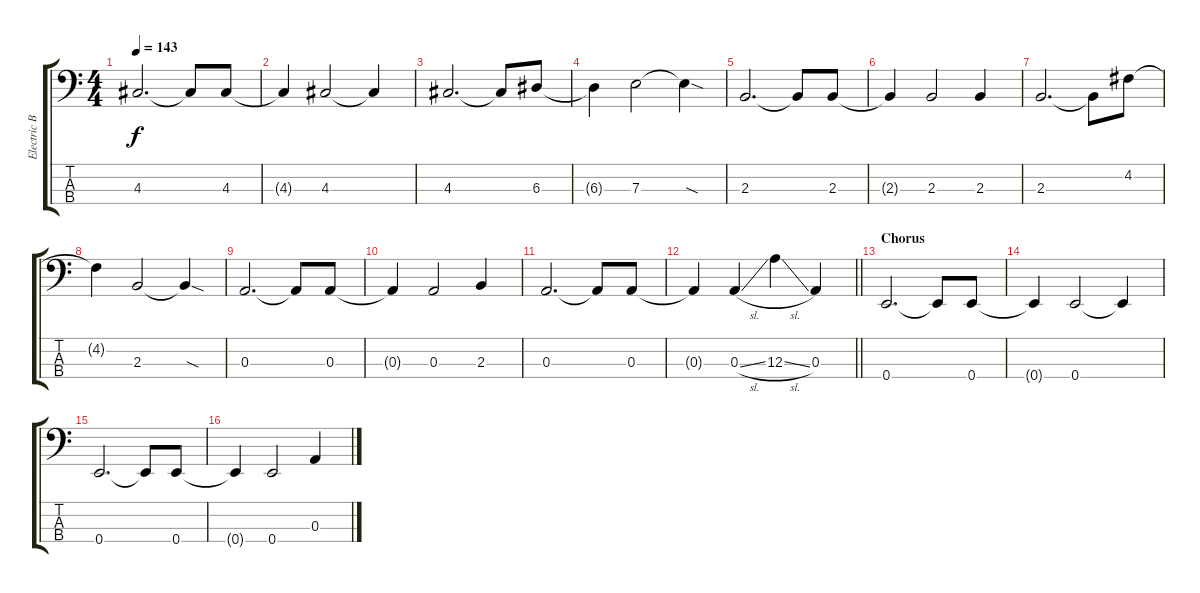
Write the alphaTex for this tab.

\track ("Electric Bass" "Electric B") {instrument electricbassfinger}
\staff {score tabs}
\tuning (G2 D2 A1 E1) {hide}
\ts (4 4)
\tempo 143
\clef f4
\ks c
4.3.2{d dy f} 4.3{t}.8 4.3.8 |
4.3{t}.4 4.3.2 4.3{t}.4 |
4.3.2{d} 4.3{t}.8 6.3.8 |
6.3{t}.4 7.3.2 7.3{sod t}.4 |
2.3.2{d} 2.3{t}.8 2.3.8 |
2.3{t}.4 2.3.2 2.3.4 |
2.3.2{d} 2.3{t}.8 4.2.8 |
4.2{t}.4 2.3.2 2.3{sod t}.4 |
0.3.2{d} 0.3{t}.8 0.3.8 |
0.3{t}.4 0.3.2 2.3.4 |
0.3.2{d} 0.3{t}.8 0.3.8 |
\barLineRight lightlight
0.3{t}.4 0.3{sl}.4 12.3{sl}.4 0.3.4 |
\section ("" "Chorus")
0.4.2{d} 0.4{t}.8 0.4.8 |
0.4{t}.4 0.4.2 0.4{t}.4 |
0.4.2{d} 0.4{t}.8 0.4.8 |
0.4{t}.4 0.4.2 0.3.4
